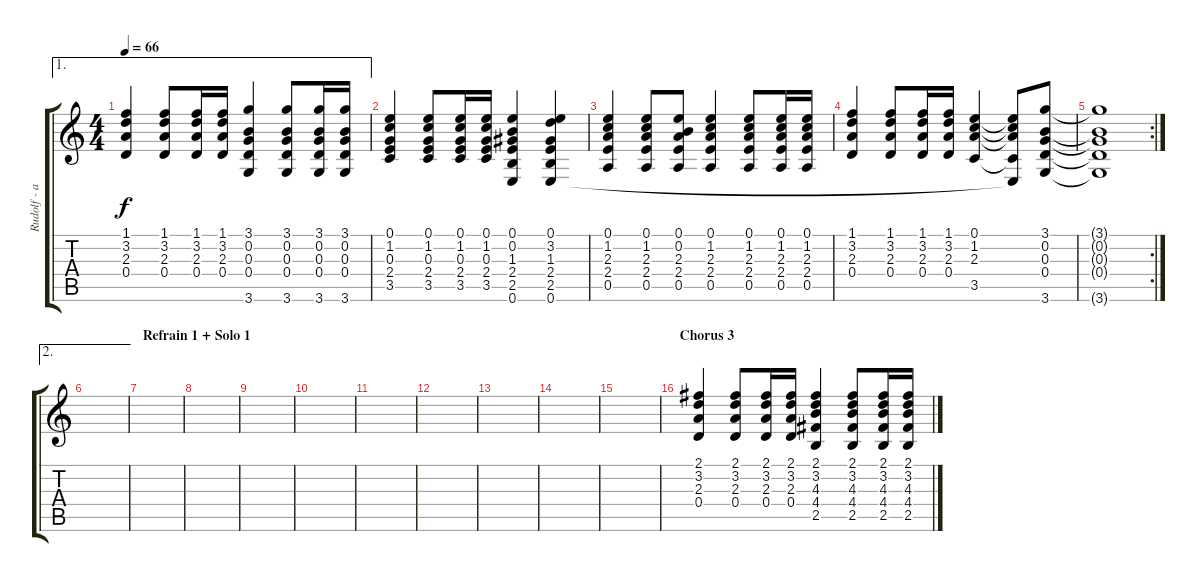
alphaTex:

\track ("Rudolf - akkustik" "Rudolf - a") {instrument acousticguitarsteel}
\staff {score tabs}
\tuning (E4 B3 G3 D3 A2 E2) {hide}
\ae 1
\ts (4 4)
\tempo 66
\clef g2
\ks c
(1.1 3.2 2.3 0.4).4{dy f} (1.1 3.2 2.3 0.4).8 (1.1 3.2 2.3 0.4).16 (1.1 3.2 2.3 0.4).16 (3.1 0.2 0.3 0.4 3.6).4 (3.1 0.2 0.3 0.4 3.6).8 (3.1 0.2 0.3 0.4 3.6).16 (3.1 0.2 0.3 0.4 3.6).16 |
(0.1 1.2 0.3 2.4 3.5).4 (0.1 1.2 0.3 2.4 3.5).8 (0.1 1.2 0.3 2.4 3.5).16 (0.1 1.2 0.3 2.4 3.5).16 (0.1 0.2 1.3 2.4 2.5 0.6).4 (0.1 3.2 1.3 2.4 2.5 0.6).4 |
(0.1 1.2 2.3 2.4 0.5).4 (0.1 1.2 2.3 2.4 0.5).8 (0.1 0.2 2.3 2.4 0.5).8 (0.1 1.2 2.3 2.4 0.5).4 (0.1 1.2 2.3 2.4 0.5).8 (0.1 1.2 2.3 2.4 0.5).16 (0.1 1.2 2.3 2.4 0.5).16 |
(1.1 3.2 2.3 0.4).4 (1.1 3.2 2.3 0.4).8 (1.1 3.2 2.3 0.4).16 (1.1 3.2 2.3 0.4).16 (0.1 1.2 2.3 3.5).4 (0.1{t} 1.2{t} 2.3{t} 3.5{t} 0.6{t}).8 (3.1 0.2 0.3 0.4 3.6).8 |
\rc 2
(3.1{t} 0.2{t} 0.3{t} 0.4{t} 3.6{t}).1 |
\ae 2
|
\section ("" "Refrain 1 + Solo 1")
|
|
|
|
|
|
|
|
|
\section ("" "Chorus 3")
(2.1 3.2 2.3 0.4).4 (2.1 3.2 2.3 0.4).8 (2.1 3.2 2.3 0.4).16 (2.1 3.2 2.3 0.4).16 (2.1 3.2 4.3 4.4 2.5).4 (2.1 3.2 4.3 4.4 2.5).8 (2.1 3.2 4.3 4.4 2.5).16 (2.1 3.2 4.3 4.4 2.5).16
